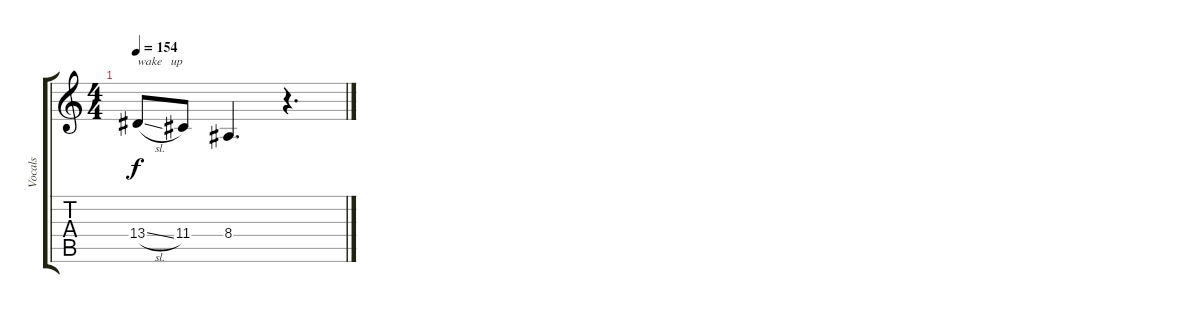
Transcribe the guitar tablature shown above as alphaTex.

\track ("Vocals" "Vocals") {instrument lead2sawtooth}
\staff {score tabs}
\tuning (E4 B3 G3 D3 A2 E2) {hide}
\ts (4 4)
\tempo 154
\clef g2
\ks c
13.4{sl}.8{txt "wake   up" dy f} 11.4.8 8.4.4{d} r.4{d}
